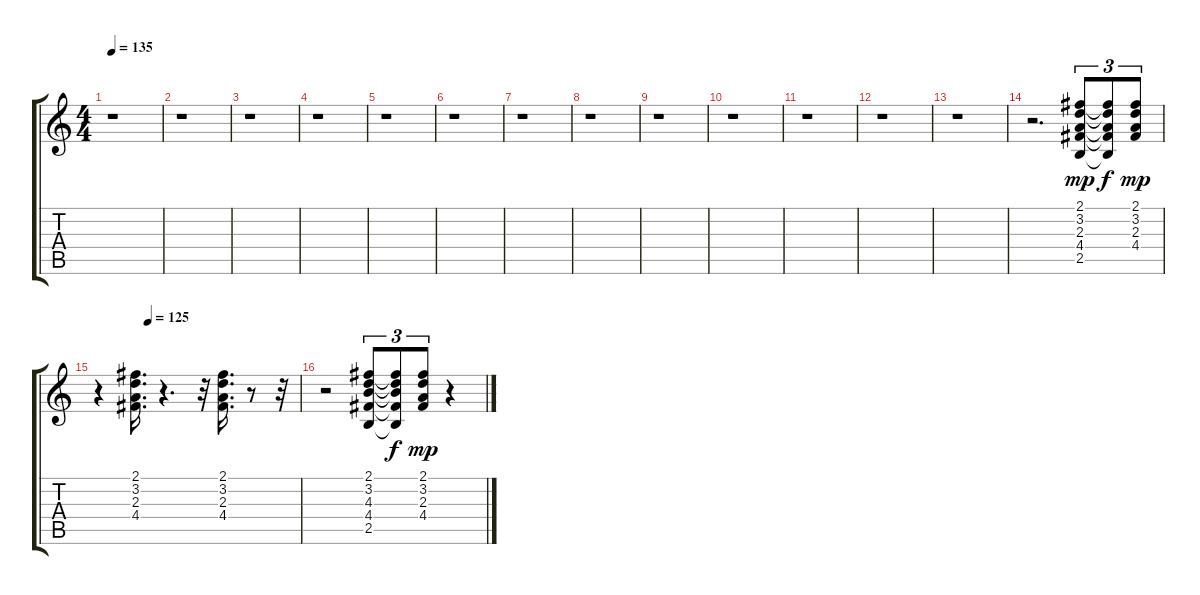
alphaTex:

\track "" {instrument acousticguitarnylon}
\staff {score tabs}
\tuning (E4 B3 G3 D3 A2 E2) {hide}
\ts (4 4)
\tempo 135
\clef g2
\ks c
r.1{dy f} |
r.1 |
r.1 |
r.1 |
r.1 |
r.1 |
r.1 |
r.1 |
r.1 |
r.1 |
r.1 |
r.1 |
r.1 |
r.2{d} (2.1 3.2 2.3 4.4 2.5).8{tu (3 2) dy mp} (2.1{t} 3.2{t} 2.3{t} 4.4{t} 2.5{t}).8{tu (3 2) dy f} (2.1 3.2 2.3 4.4).8{tu (3 2) dy mp} |
\tempo (125 0.25)
r.4 (2.1 3.2 2.3 4.4).16{d} r.4{d} r.32 (2.1 3.2 2.3 4.4).16{d} r.8 r.32 |
r.2 (2.1 3.2 4.3 4.4 2.5).8{tu (3 2)} (2.1{t} 3.2{t} 4.3{t} 4.4{t} 2.5{t}).8{tu (3 2) dy f} (2.1 3.2 2.3 4.4).8{tu (3 2) dy mp} r.4
